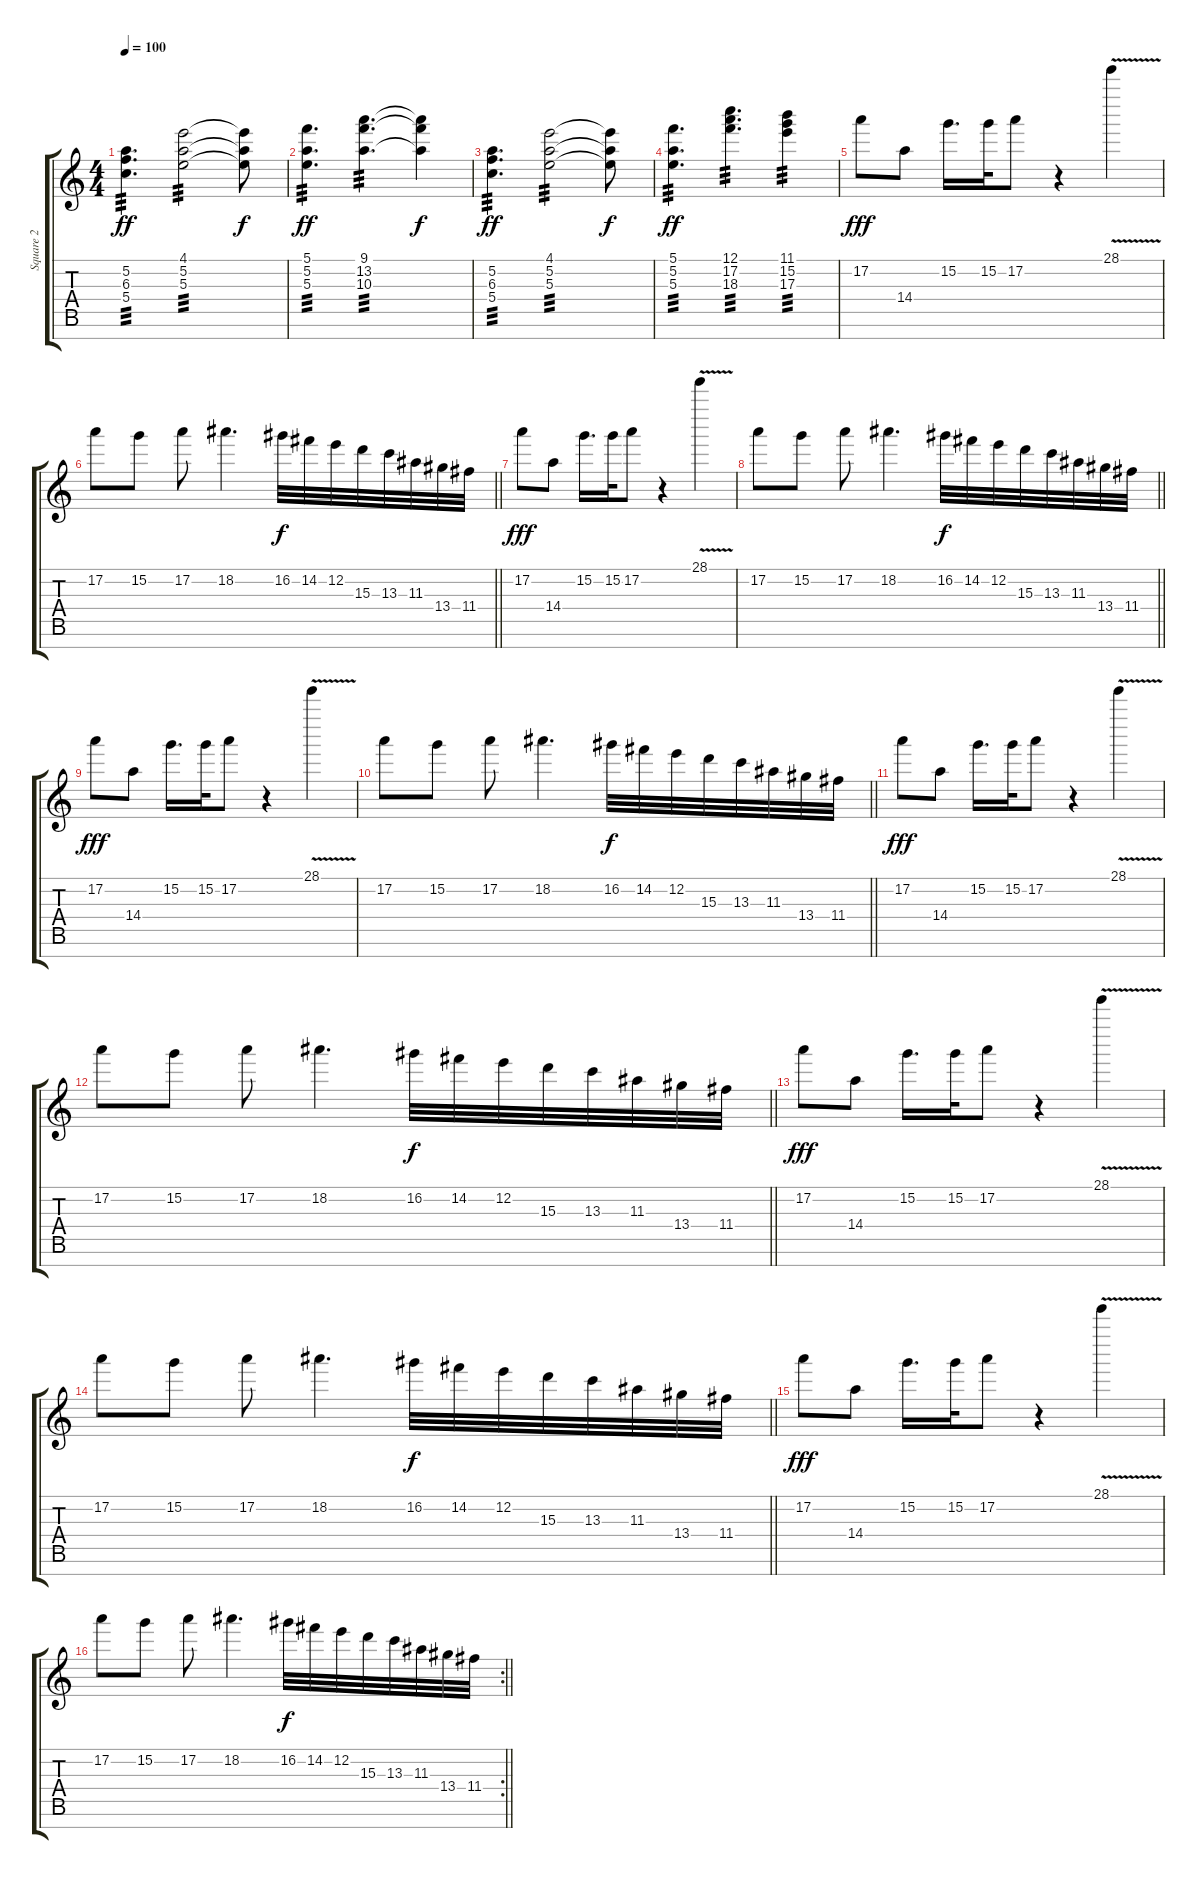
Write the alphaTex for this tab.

\track ("Square 2" "Square 2") {instrument electricguitarjazz}
\staff {score tabs}
\tuning (C5 E4 B3 G3 D3 A2 E2) {hide}
\ts (4 4)
\tempo 100
\clef g2
\ks c
(5.2 6.3 5.4).4{d tp 3 dy ff} (4.1 5.2 5.3).2{tp 3} (4.1{t} 5.2{t} 5.3{t}).8{dy f} |
(5.1 5.2 5.3).4{d tp 3 dy ff} (9.1 13.2 10.3).4{d tp 3} (9.1{t} 13.2{t} 10.3{t}).4{dy f} |
(5.2 6.3 5.4).4{d tp 3 dy ff} (4.1 5.2 5.3).2{tp 3} (4.1{t} 5.2{t} 5.3{t}).8{dy f} |
(5.1 5.2 5.3).4{d tp 3 dy ff} (12.1 17.2 18.3).4{d tp 3} (11.1 15.2 17.3).4{tp 3} |
17.2.8{dy fff} 14.4.8 15.2.16{d} 15.2.32 17.2.8 r.4 28.1{v}.4 |
\barLineRight lightlight
17.2.8 15.2.8 17.2.8 18.2.4{d} 16.2.32{dy f} 14.2.32 12.2.32 15.3.32 13.3.32 11.3.32 13.4.32 11.4.32 |
17.2.8{dy fff} 14.4.8 15.2.16{d} 15.2.32 17.2.8 r.4 28.1{v}.4 |
\barLineRight lightlight
17.2.8 15.2.8 17.2.8 18.2.4{d} 16.2.32{dy f} 14.2.32 12.2.32 15.3.32 13.3.32 11.3.32 13.4.32 11.4.32 |
17.2.8{dy fff} 14.4.8 15.2.16{d} 15.2.32 17.2.8 r.4 28.1{v}.4 |
\barLineRight lightlight
17.2.8 15.2.8 17.2.8 18.2.4{d} 16.2.32{dy f} 14.2.32 12.2.32 15.3.32 13.3.32 11.3.32 13.4.32 11.4.32 |
17.2.8{dy fff} 14.4.8 15.2.16{d} 15.2.32 17.2.8 r.4 28.1{v}.4 |
\barLineRight lightlight
17.2.8 15.2.8 17.2.8 18.2.4{d} 16.2.32{dy f} 14.2.32 12.2.32 15.3.32 13.3.32 11.3.32 13.4.32 11.4.32 |
17.2.8{dy fff} 14.4.8 15.2.16{d} 15.2.32 17.2.8 r.4 28.1{v}.4 |
\barLineRight lightlight
17.2.8 15.2.8 17.2.8 18.2.4{d} 16.2.32{dy f} 14.2.32 12.2.32 15.3.32 13.3.32 11.3.32 13.4.32 11.4.32 |
17.2.8{dy fff} 14.4.8 15.2.16{d} 15.2.32 17.2.8 r.4 28.1{v}.4 |
\rc 2
\barLineRight lightlight
17.2.8 15.2.8 17.2.8 18.2.4{d} 16.2.32{dy f} 14.2.32 12.2.32 15.3.32 13.3.32 11.3.32 13.4.32 11.4.32
